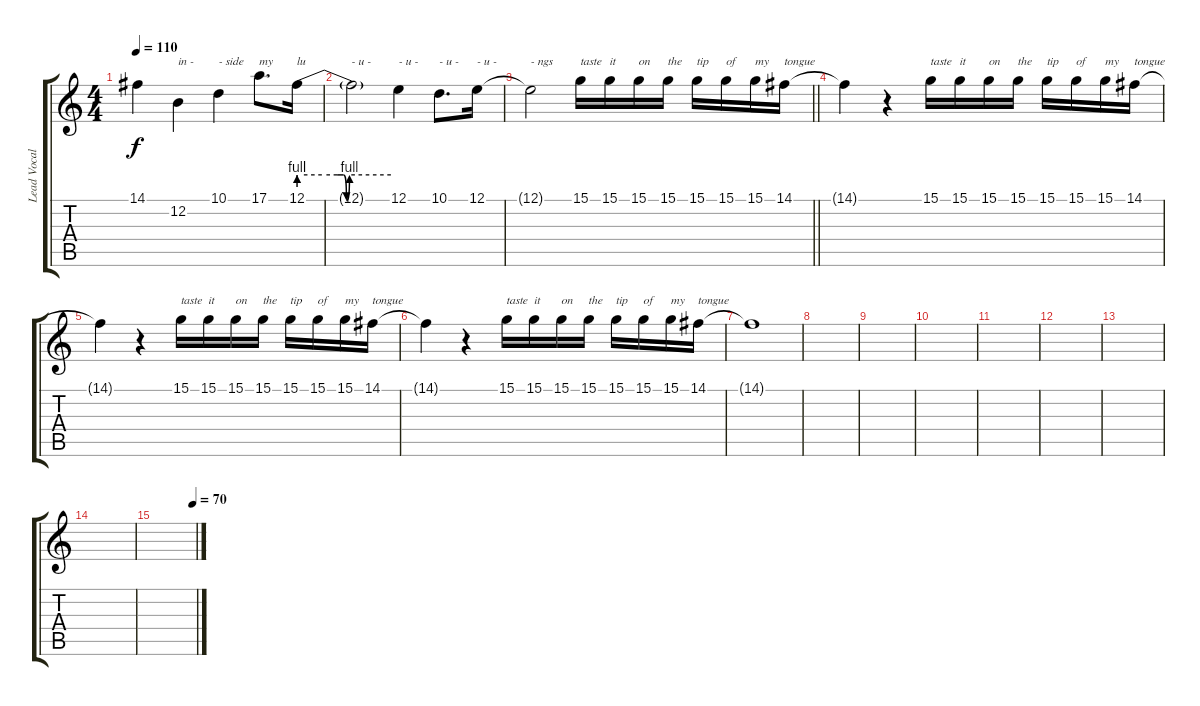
\track ("Lead Vocal" "Lead Vocal") {instrument lead1square}
\staff {score tabs}
\tuning (E4 B3 G3 D3 A2 E2) {hide}
\ts (4 4)
\tempo 110
\clef g2
\ks c
14.1{t}.4{dy f} 12.2.4{txt "in -"} 10.1.4{txt "- side"} 17.1.8{d txt "my"} 12.1{be (custom 0 4 15 4 25 4 29 4 31 0 33 4 60 4)}.16{txt "lu"} |
12.1{t}.2{txt "- u - "} 12.1.4{txt "- u -"} 10.1.8{d txt "- u -"} 12.1.16{txt "- u -"} |
\barLineRight lightlight
12.1{t}.2{txt "- ngs"} 15.1.16{txt "taste"} 15.1.16{txt "it"} 15.1.16{txt "on"} 15.1.16{txt "the"} 15.1.16{txt "tip"} 15.1.16{txt "of"} 15.1.16{txt "my"} 14.1.16{txt "tongue"} |
14.1{t}.4 r.4 15.1.16{txt "taste"} 15.1.16{txt "it"} 15.1.16{txt "on"} 15.1.16{txt "the"} 15.1.16{txt "tip"} 15.1.16{txt "of"} 15.1.16{txt "my"} 14.1.16{txt "tongue"} |
14.1{t}.4 r.4 15.1.16{txt "taste"} 15.1.16{txt "it"} 15.1.16{txt "on"} 15.1.16{txt "the"} 15.1.16{txt "tip"} 15.1.16{txt "of"} 15.1.16{txt "my"} 14.1.16{txt "tongue"} |
14.1{t}.4 r.4 15.1.16{txt "taste"} 15.1.16{txt "it"} 15.1.16{txt "on"} 15.1.16{txt "the"} 15.1.16{txt "tip"} 15.1.16{txt "of"} 15.1.16{txt "my"} 14.1.16{txt "tongue"} |
14.1{t}.1 |
|
|
|
|
|
|
|
\tempo (70 0.9375)
